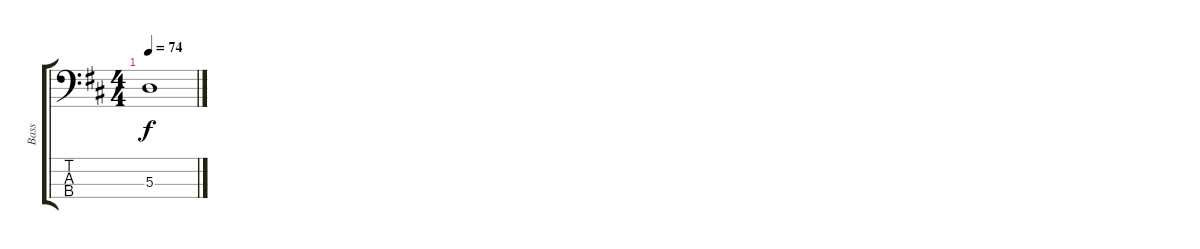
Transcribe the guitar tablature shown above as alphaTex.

\track ("Bass" "Bass") {instrument electricbassfinger}
\staff {score tabs}
\tuning (G2 D2 A1 E1) {hide}
\ts (4 4)
\tempo 74
\clef f4
\ks d
5.3.1{dy f}
